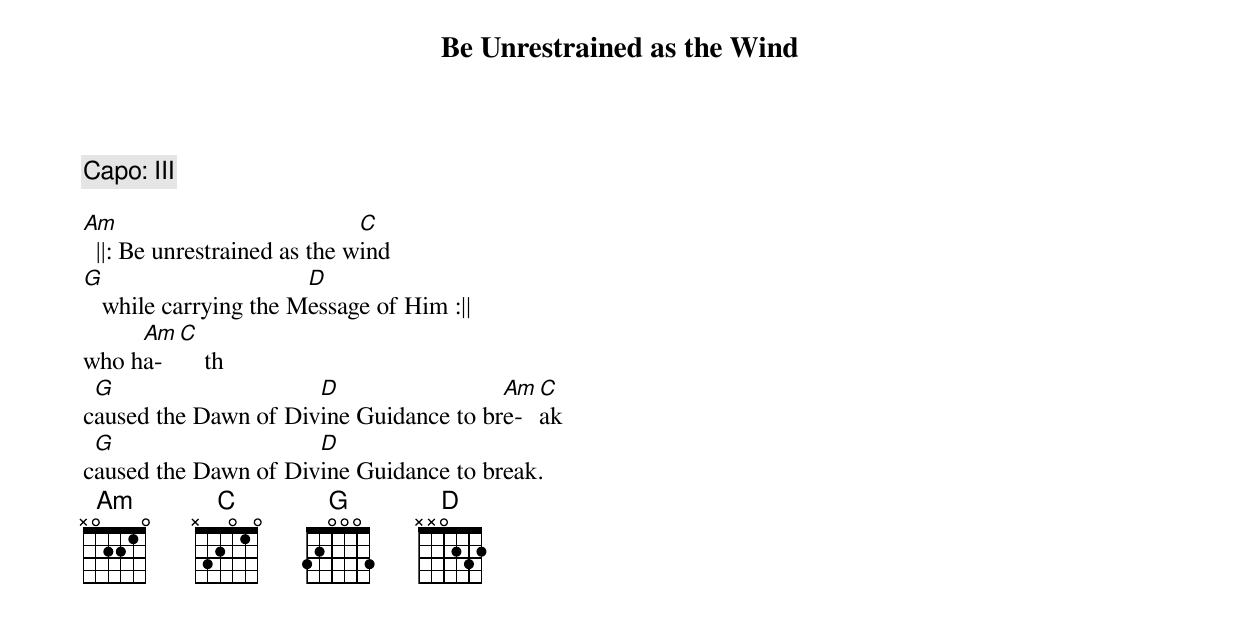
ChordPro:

{title: Be Unrestrained as the Wind}
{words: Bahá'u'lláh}
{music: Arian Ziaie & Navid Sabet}
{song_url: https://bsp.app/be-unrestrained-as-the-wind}

{c: Capo: III}

[Am]  ||: Be unrestrained as the w[C]ind
[G]   while carrying the M[D]essage of Him :||
who h[Am]a-[C]    th
c[G]aused the Dawn of Div[D]ine Guidance to br[Am]e-[C]ak
c[G]aused the Dawn of Div[D]ine Guidance to break.
